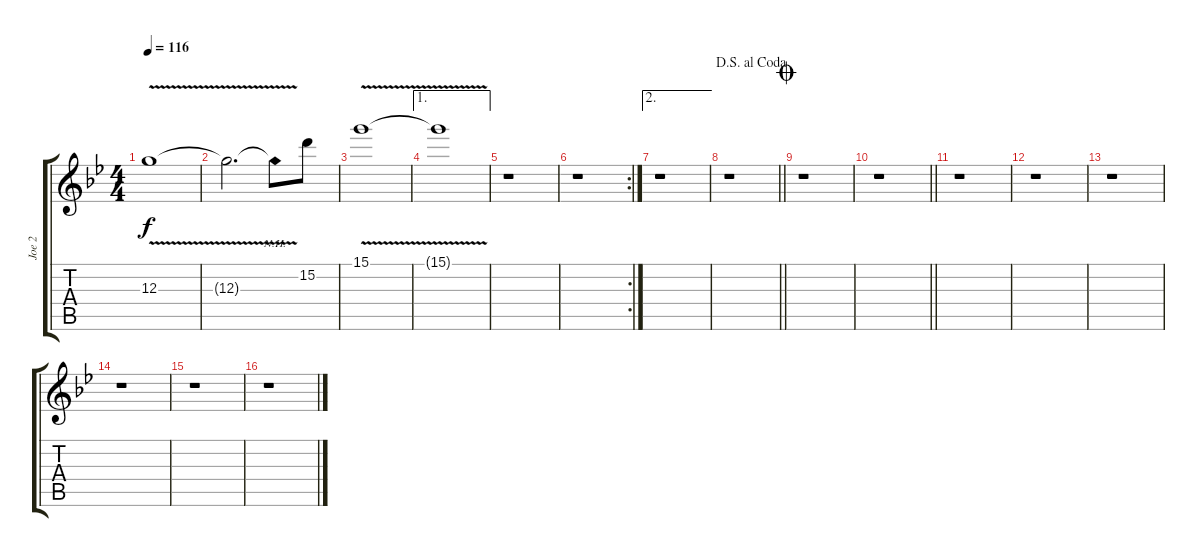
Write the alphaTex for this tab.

\track ("Joe 2" "Joe 2") {instrument distortionguitar}
\staff {score tabs}
\tuning (E4 B3 G3 D3 A2 E2) {hide}
\ts (4 4)
\tempo 116
\clef g2
\ks bb
12.3{v}.1{dy f} |
12.3{v t}.2{d} 12.3{nh t}.8 15.2.8 |
15.1{v}.1 |
\ae 1
15.1{v t}.1 |
r.1 |
\rc 2
r.1 |
\ae 2
r.1 |
\jump dalsegnoalcoda
\barLineRight lightlight
r.1 |
\jump coda
r.1 |
\barLineRight lightlight
r.1 |
r.1 |
r.1 |
r.1 |
r.1 |
r.1 |
r.1
